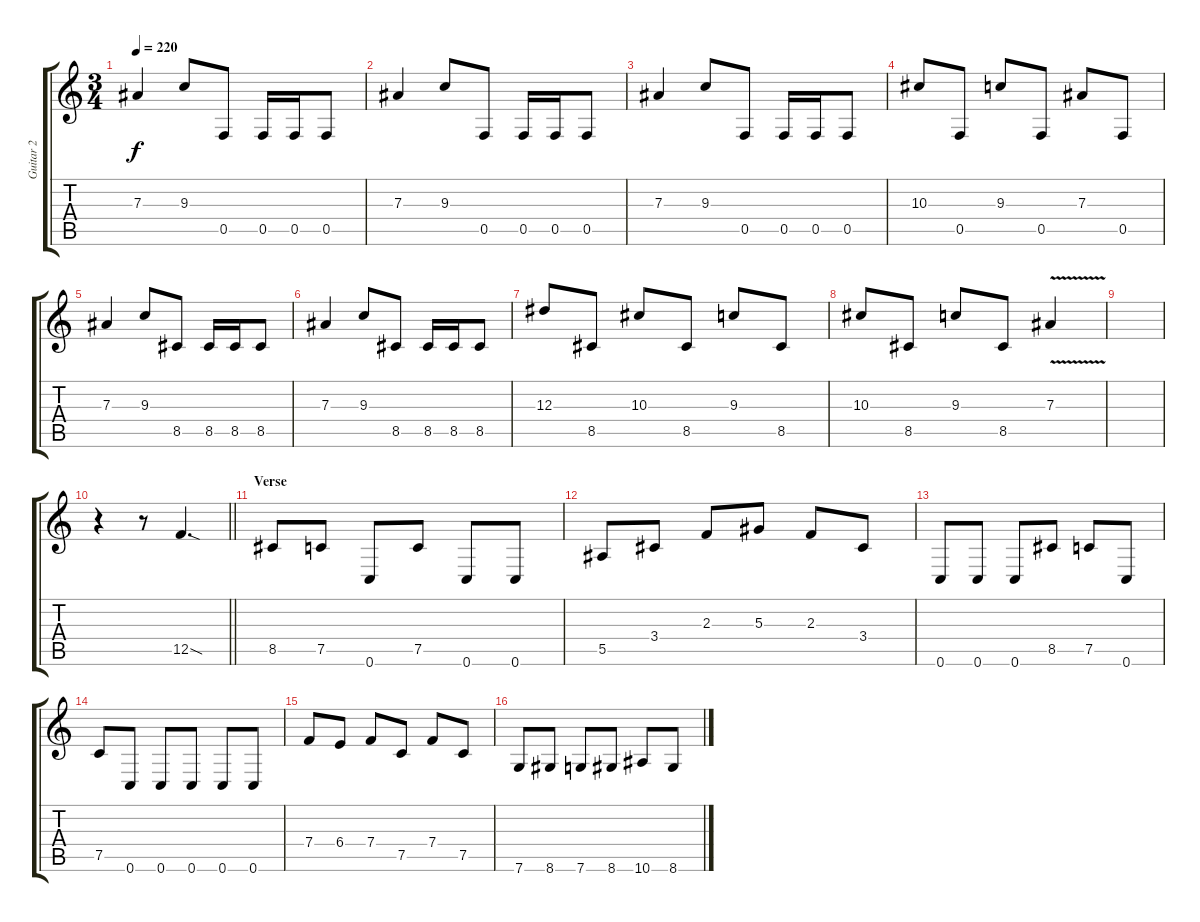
\track ("Guitar 2" "Guitar 2") {instrument distortionguitar}
\staff {score tabs}
\tuning (C4 G3 Eb3 Bb2 F2 C2) {hide}
\ts (3 4)
\tempo 220
\clef g2
\ks c
7.3.4{dy f} 9.3.8 0.5.8 0.5.16 0.5.16 0.5.8 |
7.3.4 9.3.8 0.5.8 0.5.16 0.5.16 0.5.8 |
7.3.4 9.3.8 0.5.8 0.5.16 0.5.16 0.5.8 |
10.3.8 0.5.8 9.3.8 0.5.8 7.3.8 0.5.8 |
7.3.4 9.3.8 8.5.8 8.5.16 8.5.16 8.5.8 |
7.3.4 9.3.8 8.5.8 8.5.16 8.5.16 8.5.8 |
12.3.8 8.5.8 10.3.8 8.5.8 9.3.8 8.5.8 |
10.3.8 8.5.8 9.3.8 8.5.8 7.3{v}.4 |
|
\barLineRight lightlight
r.4 r.8 12.5{sod}.4{d} |
\section ("" "Verse")
8.5.8 7.5.8 0.6.8 7.5.8 0.6.8 0.6.8 |
5.5.8 3.4.8 2.3.8 5.3.8 2.3.8 3.4.8 |
0.6.8 0.6.8 0.6.8 8.5.8 7.5.8 0.6.8 |
7.5.8 0.6.8 0.6.8 0.6.8 0.6.8 0.6.8 |
7.4.8 6.4.8 7.4.8 7.5.8 7.4.8 7.5.8 |
7.6.8 8.6.8 7.6.8 8.6.8 10.6.8 8.6.8
